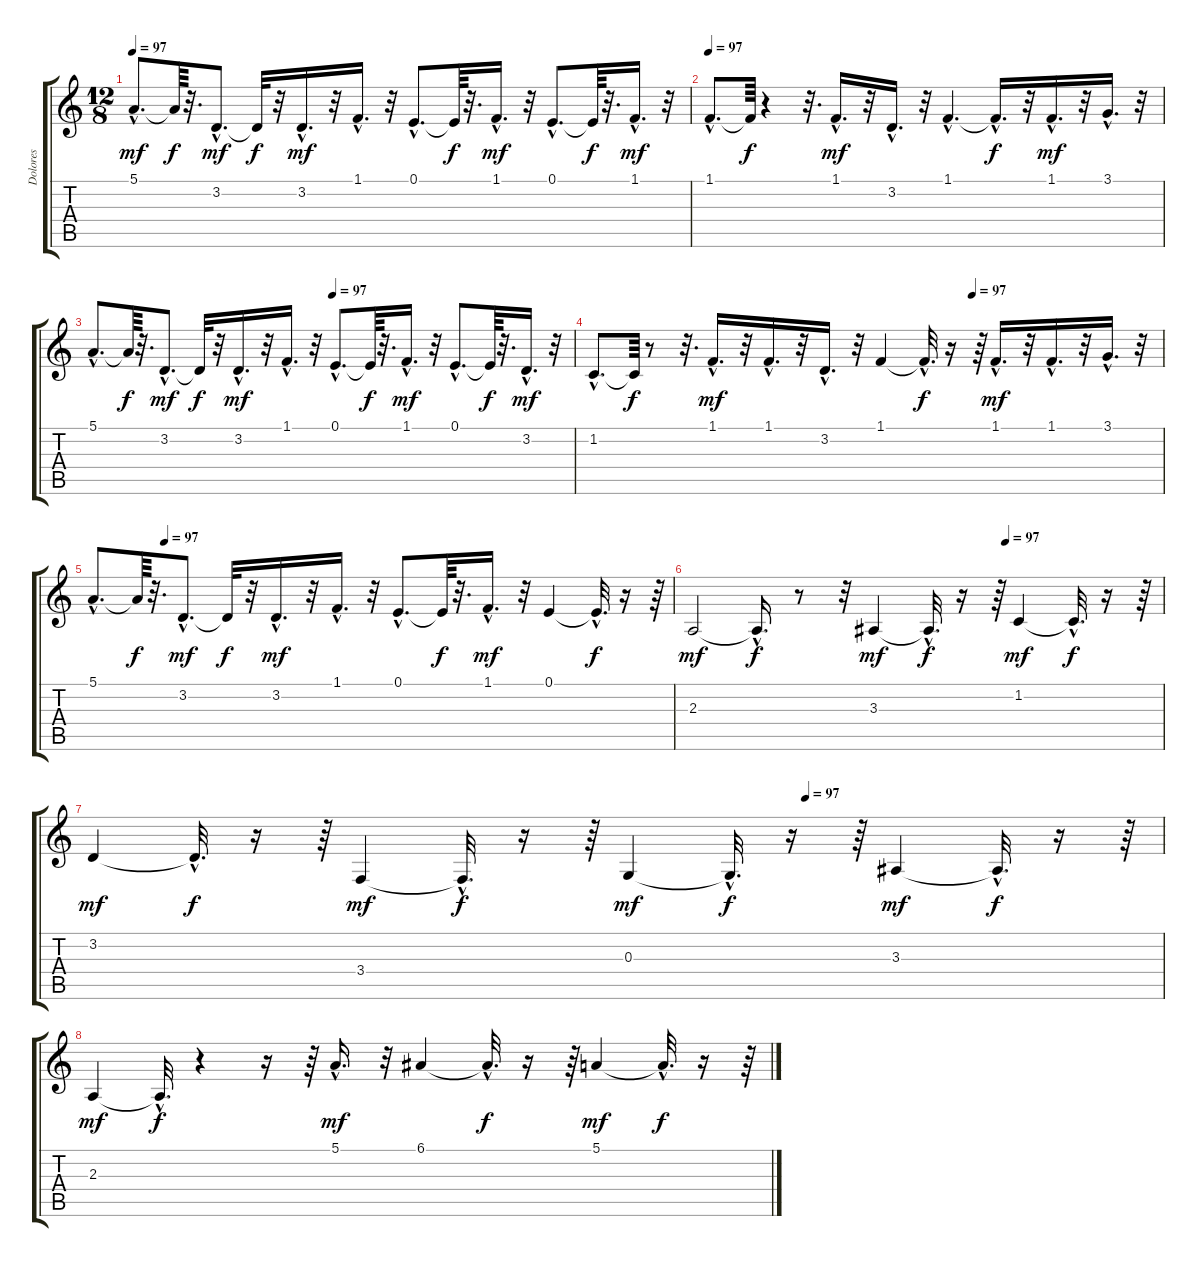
\track ("Dolores" "Dolores") {instrument panflute}
\staff {score tabs}
\tuning (E4 B3 G3 D3 A2 E2) {hide}
\ts (12 8)
\tempo 97
\clef g2
\ks c
5.1{hac}.8{d dy mf} 5.1{t}.64{dy f} r.32{d} 3.2{hac}.8{d dy mf} 3.2{t}.32{dy f} r.32 3.2{hac}.16{d dy mf} r.32 1.1{hac}.16{d} r.32 0.1{hac}.8{d} 0.1{t}.64{dy f} r.32{d} 1.1{hac}.16{d dy mf} r.32 0.1{hac}.8{d} 0.1{t}.64{dy f} r.32{d} 1.1{hac}.16{d dy mf} r.32 |
\tempo 97
1.1{hac}.8{d} 1.1{t}.64{dy f} r.4 r.32{d} 1.1{hac}.16{d dy mf} r.32 3.2{hac}.16{d} r.32 1.1{hac}.4{d} 1.1{hac t}.16{d dy f} r.32 1.1{hac}.16{d dy mf} r.32 3.1{hac}.16{d} r.32 |
\tempo (97 0.5)
5.1{hac}.8{d} 5.1{t}.64{dy f} r.32{d} 3.2{hac}.8{d dy mf} 3.2{t}.32{dy f} r.32 3.2{hac}.16{d dy mf} r.32 1.1{hac}.16{d} r.32 0.1{hac}.8{d} 0.1{t}.64{dy f} r.32{d} 1.1{hac}.16{d dy mf} r.32 0.1{hac}.8{d} 0.1{t}.64{dy f} r.32{d} 3.2{hac}.16{d dy mf} r.32 |
\tempo (97 0.6666666666666666)
1.2{hac}.8{d} 1.2{t}.64{dy f} r.8 r.32{d} 1.1{hac}.16{d dy mf} r.32 1.1{hac}.16{d} r.32 3.2{hac}.16{d} r.32 1.1.4 1.1{hac t}.32{d dy f} r.16 r.64 1.1{hac}.16{d dy mf} r.32 1.1{hac}.16{d} r.32 3.1{hac}.16{d} r.32 |
\tempo (97 0.125)
5.1{hac}.8{d} 5.1{t}.64{dy f} r.32{d} 3.2{hac}.8{d dy mf} 3.2{t}.32{dy f} r.32 3.2{hac}.16{d dy mf} r.32 1.1{hac}.16{d} r.32 0.1{hac}.8{d} 0.1{t}.64{dy f} r.32{d} 1.1{hac}.16{d dy mf} r.32 0.1.4 0.1{hac t}.32{d dy f} r.16 r.64 |
\tempo (97 0.6666666666666666)
2.3.2{dy mf} 2.3{hac t}.16{d dy f} r.8 r.32 3.3.4{dy mf} 3.3{hac t}.32{d dy f} r.16 r.64 1.2.4{dy mf} 1.2{hac t}.32{d dy f} r.16 r.64 |
\tempo (97 0.6666666666666666)
3.2.4{dy mf} 3.2{hac t}.32{d dy f} r.16 r.64 3.4.4{dy mf} 3.4{hac t}.32{d dy f} r.16 r.64 0.3.4{dy mf} 0.3{hac t}.32{d dy f} r.16 r.64 3.3.4{dy mf} 3.3{hac t}.32{d dy f} r.16 r.64 |
2.3.4{dy mf} 2.3{hac t}.32{d dy f} r.4 r.16 r.64 5.1{hac}.16{d dy mf} r.32 6.1.4 6.1{hac t}.32{d dy f} r.16 r.64 5.1.4{dy mf} 5.1{hac t}.32{d dy f} r.16 r.64
